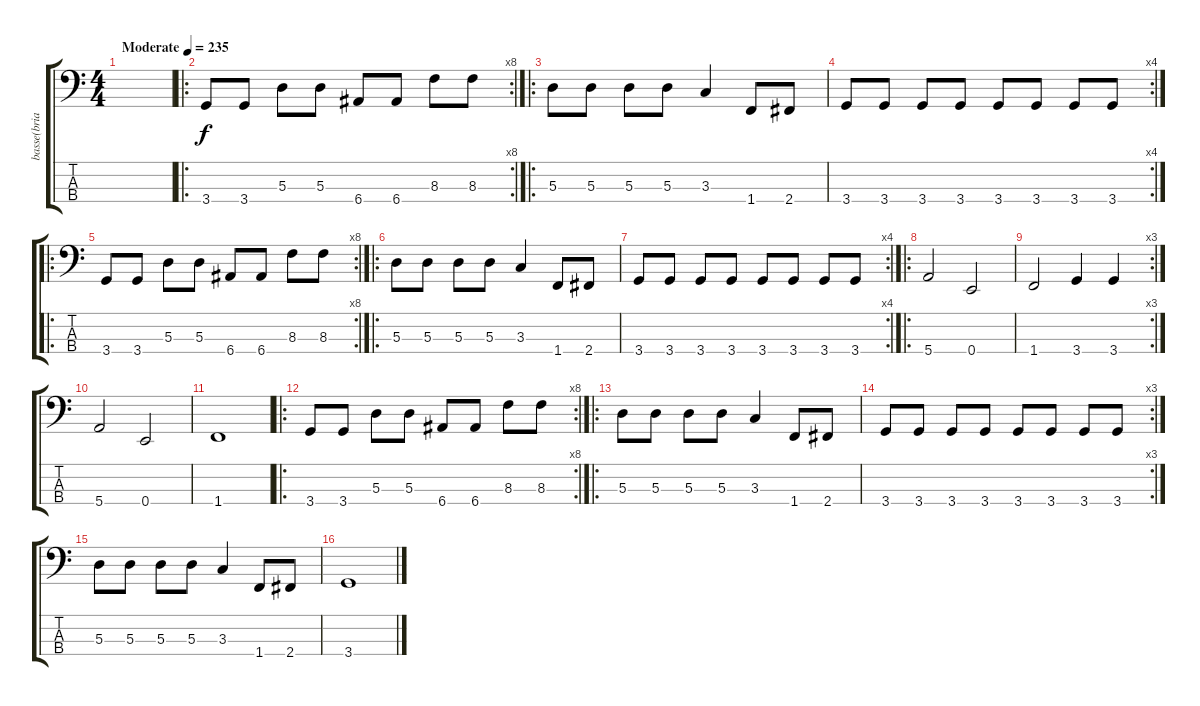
\track ("basse(brian)" "basse(bria") {instrument electricbasspick}
\staff {score tabs}
\tuning (G2 D2 A1 E1) {hide}
\ts (4 4)
\tempo (235 "Moderate")
\clef f4
\ks c
|
\ro
\rc 8
3.4.8 3.4.8 5.3.8 5.3.8 6.4.8 6.4.8 8.3.8 8.3.8 |
\ro
5.3.8 5.3.8 5.3.8 5.3.8 3.3.4 1.4.8 2.4.8 |
\rc 4
3.4.8 3.4.8 3.4.8 3.4.8 3.4.8 3.4.8 3.4.8 3.4.8 |
\ro
\rc 8
3.4.8 3.4.8 5.3.8 5.3.8 6.4.8 6.4.8 8.3.8 8.3.8 |
\ro
5.3.8 5.3.8 5.3.8 5.3.8 3.3.4 1.4.8 2.4.8 |
\rc 4
3.4.8 3.4.8 3.4.8 3.4.8 3.4.8 3.4.8 3.4.8 3.4.8 |
\ro
5.4.2 0.4.2 |
\rc 3
1.4.2 3.4.4 3.4.4 |
5.4.2 0.4.2 |
1.4.1 |
\ro
\rc 8
3.4.8 3.4.8 5.3.8 5.3.8 6.4.8 6.4.8 8.3.8 8.3.8 |
\ro
5.3.8 5.3.8 5.3.8 5.3.8 3.3.4 1.4.8 2.4.8 |
\rc 3
3.4.8 3.4.8 3.4.8 3.4.8 3.4.8 3.4.8 3.4.8 3.4.8 |
5.3.8 5.3.8 5.3.8 5.3.8 3.3.4 1.4.8 2.4.8 |
3.4.1
